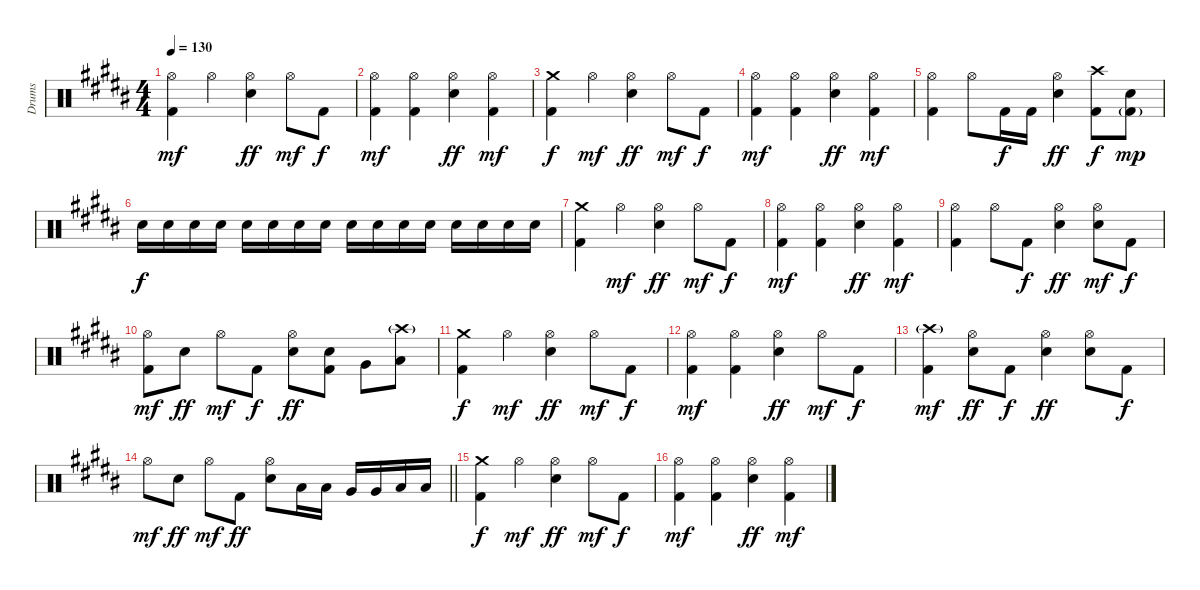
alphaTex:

\track ("Drums" "Drums") {instrument percussion}
\staff {score}
\articulation defaults
\ts (4 4)
\tempo 130
\clef neutral
\ks b
("Hi-Hat (open)" "Kick (hit) 2").4{dy mf} "Hi-Hat (open)".4 ("Hi-Hat (open)" "Electric Snare (hit)").4{dy ff} "Hi-Hat (open)".8{dy mf} "Kick (hit) 2".8{dy f} |
("Hi-Hat (open)" "Kick (hit) 2").4{dy mf} ("Hi-Hat (open)" "Kick (hit) 2").4 ("Hi-Hat (open)" "Electric Snare (hit)").4{dy ff} ("Hi-Hat (open)" "Kick (hit) 2").4{dy mf} |
("Crash medium (hit)" "Kick (hit) 2").4{dy f} "Hi-Hat (open)".4{dy mf} ("Hi-Hat (open)" "Electric Snare (hit)").4{dy ff} "Hi-Hat (open)".8{dy mf} "Kick (hit) 2".8{dy f} |
("Hi-Hat (open)" "Kick (hit) 2").4{dy mf} ("Hi-Hat (open)" "Kick (hit) 2").4 ("Hi-Hat (open)" "Electric Snare (hit)").4{dy ff} ("Hi-Hat (open)" "Kick (hit) 2").4{dy mf} |
("Hi-Hat (open)" "Kick (hit) 2").4 "Hi-Hat (open)".8 "Kick (hit) 2".16{dy f} "Kick (hit) 2".16 ("Hi-Hat (open)" "Electric Snare (hit)").4{dy ff} ("Crash high (hit)" "Kick (hit) 2").8{dy f} ("Electric Snare (hit)" "Kick (hit) 2"{g}).8{dy mp} |
"Electric Snare (hit)".16{dy f volume 6} "Electric Snare (hit)".16{volume 13} "Electric Snare (hit)".16 "Electric Snare (hit)".16 "Electric Snare (hit)".16 "Electric Snare (hit)".16 "Electric Snare (hit)".16 "Electric Snare (hit)".16 "Electric Snare (hit)".16 "Electric Snare (hit)".16 "Electric Snare (hit)".16 "Electric Snare (hit)".16 "Electric Snare (hit)".16 "Electric Snare (hit)".16 "Electric Snare (hit)".16 "Electric Snare (hit)".16 |
("Crash medium (hit)" "Kick (hit) 2").4 "Hi-Hat (open)".4{dy mf} ("Hi-Hat (open)" "Electric Snare (hit)").4{dy ff} "Hi-Hat (open)".8{dy mf} "Kick (hit) 2".8{dy f} |
("Hi-Hat (open)" "Kick (hit) 2").4{dy mf} ("Hi-Hat (open)" "Kick (hit) 2").4 ("Hi-Hat (open)" "Electric Snare (hit)").4{dy ff} ("Hi-Hat (open)" "Kick (hit) 2").4{dy mf} |
("Hi-Hat (open)" "Kick (hit) 2").4 "Hi-Hat (open)".8 "Kick (hit) 2".8{dy f} ("Hi-Hat (open)" "Electric Snare (hit)").4{dy ff} ("Hi-Hat (open)" "Electric Snare (hit)").8{dy mf} "Kick (hit) 2".8{dy f} |
("Hi-Hat (open)" "Kick (hit) 2").8{dy mf} "Electric Snare (hit)".8{dy ff} "Hi-Hat (open)".8{dy mf} "Kick (hit) 2".8{dy f} ("Hi-Hat (open)" "Electric Snare (hit)").8{dy ff} ("Electric Snare (hit)" "Kick (hit) 2").8 "Very Low Tom (hit)".8 ("Crash high (hit)"{g} "Low Floor Tom (hit)").8 |
("Crash medium (hit)" "Kick (hit) 2").4{dy f} "Hi-Hat (open)".4{dy mf} ("Hi-Hat (open)" "Electric Snare (hit)").4{dy ff} "Hi-Hat (open)".8{dy mf} "Kick (hit) 2".8{dy f} |
("Hi-Hat (open)" "Kick (hit) 2").4{dy mf} ("Hi-Hat (open)" "Kick (hit) 2").4 ("Hi-Hat (open)" "Electric Snare (hit)").4{dy ff} "Hi-Hat (open)".8{dy mf} "Kick (hit) 2".8{dy f} |
("Crash high (hit)"{g} "Kick (hit) 2").4{dy mf} ("Hi-Hat (open)" "Electric Snare (hit)").8{dy ff} "Kick (hit) 2".8{dy f} ("Hi-Hat (open)" "Electric Snare (hit)").4{dy ff} ("Hi-Hat (open)" "Electric Snare (hit)").8 "Kick (hit) 2".8{dy f} |
\barLineRight lightlight "Hi-Hat (open)".8{dy mf} "Electric Snare (hit)".8{dy ff} "Hi-Hat (open)".8{dy mf} "Kick (hit) 2".8{dy ff}
("Hi-Hat (open)" "Electric Snare (hit)").8 "Low Tom (hit)".16 "Low Tom (hit)".16 "Very Low Tom (hit)".16 "Very Low Tom (hit)".16 "Low Floor Tom (hit)".16 "Low Floor Tom (hit)".16 |
("Crash medium (hit)" "Kick (hit) 2").4{dy f} "Hi-Hat (open)".4{dy mf} ("Hi-Hat (open)" "Electric Snare (hit)").4{dy ff} "Hi-Hat (open)".8{dy mf} "Kick (hit) 2".8{dy f} |
("Hi-Hat (open)" "Kick (hit) 2").4{dy mf} ("Hi-Hat (open)" "Kick (hit) 2").4 ("Hi-Hat (open)" "Electric Snare (hit)").4{dy ff} ("Hi-Hat (open)" "Kick (hit) 2").4{dy mf}
